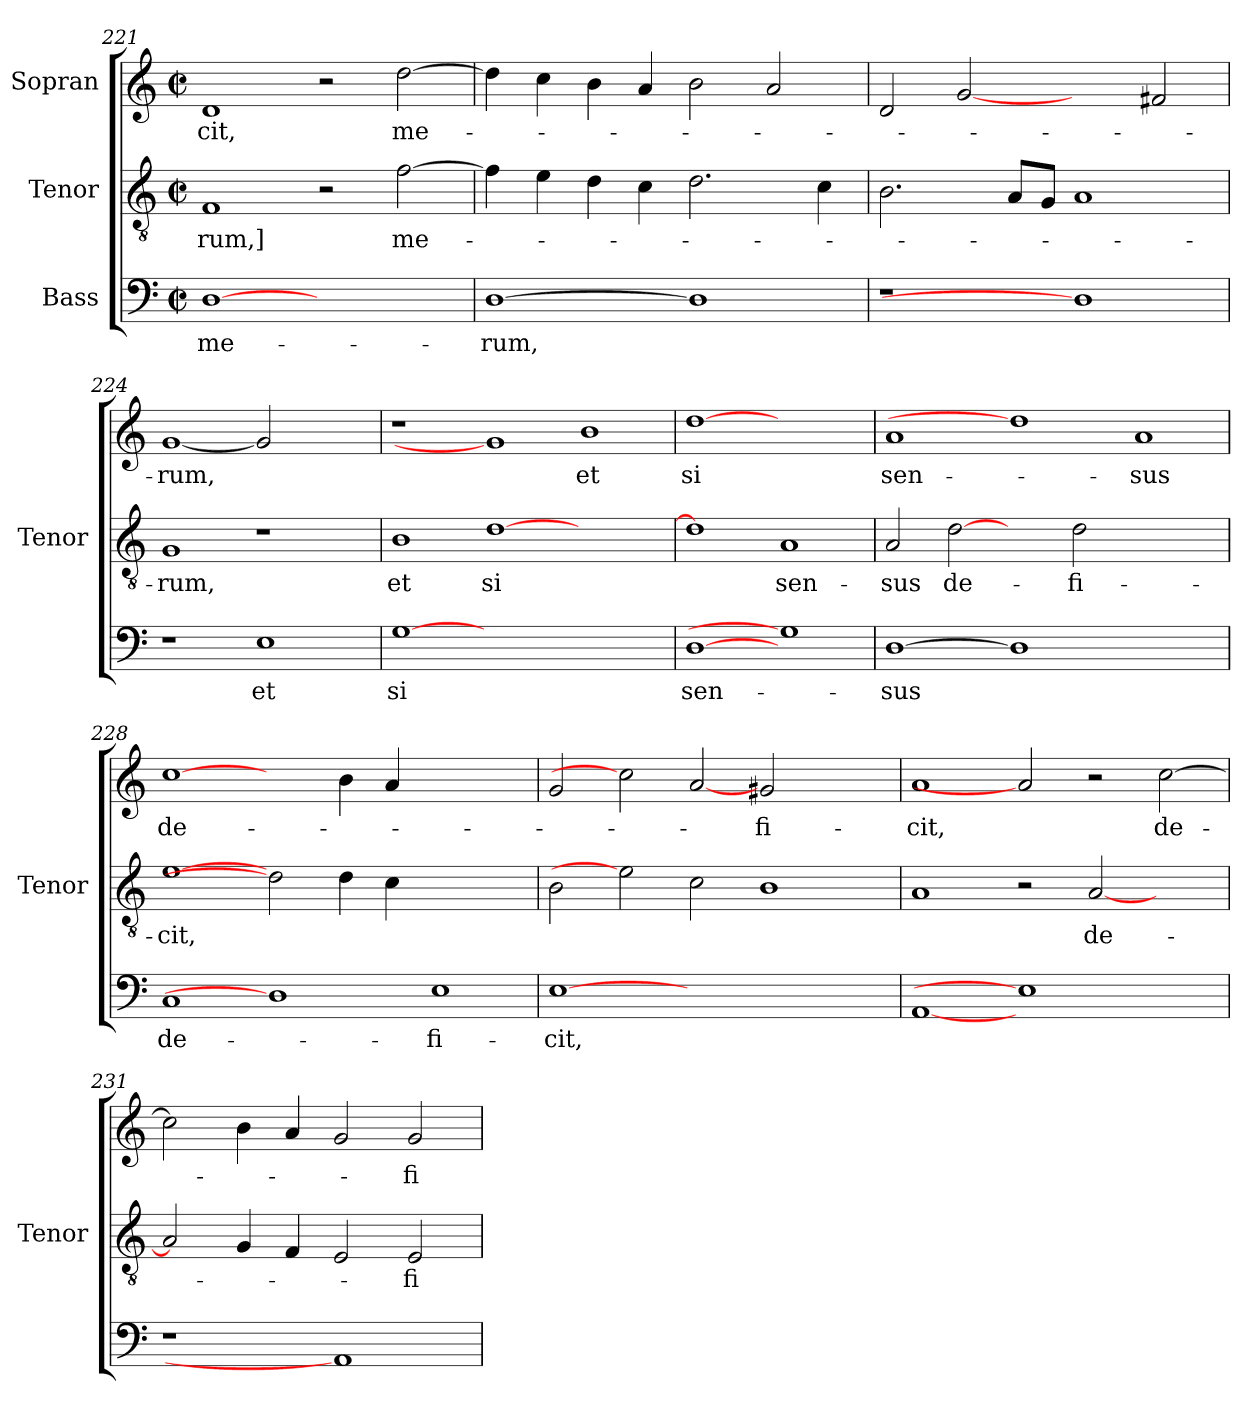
**kern	**text	**kern	**text	**kern	**text
*part3	*part3	*part2	*part2	*part1	*part1
*staff3	*staff3	*staff2	*staff2	*staff1	*staff1
*I"Bass	*	*I"Tenor	*	*I"Sopran	*
*	*	*I'Tenor	*	*	*
*clefF4	*	*clefGv2	*	*clefG2	*
*	*	*ITrd7c12	*	*	*
*k[]	*	*k[]	*	*k[]	*
*M2/2	*	*M2/2	*	*M2/2	*
*met(c|)	*	*met(c|)	*	*met(c|)	*
=221	=221	=221	=221	=221	=221
!	!LO:LY:b:color=#000000	!	!	!	!
!	!	!	!LO:LY:b:color=#000000	!	!
!	!	!	!	!	!LO:LY:b:color=#000000
[1Di	me-	1FFi	-rum,]	1di	-cit,
1ryy	.	2r	.	2r	.
!	!	!	!LO:LY:b:color=#000000	!	!
!	!	!	!	!	!LO:LY:b:color=#000000
.	.	[>2Fi\	me-	[>2ddi\	me-
=222	=222	=222	=222	=222	=222
!	!LO:LY:b:color=#000000	!	!	!	!
[1Di	-rum,	4Fi\]	.	4ddi\]	.
.	.	4Ei\	.	4cci\	.
.	.	4Di\	.	4bi\	.
.	.	4Ci\	.	4ai/	.
1Di]	.	2.Di\	.	2bi\	.
.	.	.	.	2ai/	.
.	.	4Ci\	.	.	.
=223	=223	=223	=223	=223	=223
!LO:N:vis=1	!	!	!	!	!
1r	.	2.BBi\	.	2di/	.
.	.	.	.	[2gi	.
.	.	8AAi/L	.	.	.
.	.	8GGi/J	.	.	.
1Di]	.	1AAi	.	2ryy	.
.	.	.	.	2f#Xi/	.
=224	=224	=224	=224	=224	=224
!	!	!	!LO:LY:b:color=#000000	!	!
!	!	!	!	!	!LO:LY:b:color=#000000
1r	.	1GGi	-rum,	[1gi	-rum,
!	!LO:LY:b:color=#000000	!	!	!	!
1Ei	et	1r	.	2gi]	.
.	.	.	.	2ryy	.
!!LO:LB:g=z
=225	=225	=225	=225	=225	=225
!	!LO:LY:b:color=#000000	!	!	!	!
!	!	!	!LO:LY:b:color=#000000	!	!
[1Gi	si	1BBi	et	1r	.
!	!	!	!LO:LY:b:color=#000000	!	!
0ryy	.	[>1Di	si	1gi]	.
!	!	!	!	!	!LO:LY:b:color=#000000
.	.	1ryy	.	1bi	et
=226	=226	=226	=226	=226	=226
!	!LO:LY:b:color=#000000	!	!	!	!
!	!	!	!	!	!LO:LY:b:color=#000000
[1Di	sen-	1Di]	.	[1ddi	si
!	!	!	!LO:LY:b:color=#000000	!	!
1Gi]	.	1AAi	sen-	1ryy	.
=227	=227	=227	=227	=227	=227
!	!LO:LY:b:color=#000000	!	!	!	!
!	!	!	!LO:LY:b:color=#000000	!	!
!	!	!	!	!	!LO:LY:b:color=#000000
[1Di	-sus	2AAi/	-sus	1ai	sen-
!	!	!	!LO:LY:b:color=#000000	!	!
.	.	[2Di	de-	.	.
1Di]	.	2ryy	.	1ddi]	.
!	!	!	!LO:LY:b:color=#000000	!	!
.	.	2Di\	-fi-	.	.
!	!	!	!	!	!LO:LY:b:color=#000000
1ryy	.	1ryy	.	1ai	-sus
=228	=228	=228	=228	=228	=228
!	!LO:LY:b:color=#000000	!	!	!	!
!	!	!	!LO:LY:b:color=#000000	!	!
!	!	!	!	!	!LO:LY:b:color=#000000
1Ci	de-	[1Ei	-cit,	[1cci	de-
1Di]	.	2Di]	.	2ryy	.
.	.	4Di\	.	4bi\	.
.	.	4Ci\	.	4ai/	.
!	!LO:LY:b:color=#000000	!	!	!	!
1Ei	-fi-	1ryy	.	1ryy	.
=229	=229	=229	=229	=229	=229
!	!LO:LY:b:color=#000000	!	!	!	!
[1Ei	-cit,	2BBi\	.	2gi/	.
.	.	2Ei]	.	2cci]	.
1.ryy	.	2Ci\	.	[2ai	.
!	!	!	!	!	!LO:LY:b:color=#000000
.	.	1BBi	.	2g#Xi/	-fi-
.	.	.	.	2ryy	.
=230	=230	=230	=230	=230	=230
!	!	!	!	!	!LO:LY:b:color=#000000
[1AAi	.	1AAi	.	1ai	-cit,
1Ei]	.	2r	.	2ai]	.
!	!	!	!LO:LY:b:color=#000000	!	!
.	.	[<2AAi/	de-	2r	.
!	!	!	!	!	!LO:LY:b:color=#000000
2ryy	.	2ryy	.	[>2cci\	de-
=231	=231	=231	=231	=231	=231
!LO:N:vis=1	!	!	!	!	!
1r	.	2AAi/]	.	2cci\]	.
.	.	4GGi/	.	4bi\	.
.	.	4FFi/	.	4ai/	.
1AAi]	.	2EEi/	.	2gi/	.
!	!	!	!LO:LY:b:color=#000000	!	!
!	!	!	!	!	!LO:LY:b:color=#000000
.	.	2EEi/	-fi-	2gi/	-fi-
=	=	=	=	=	=
*-	*-	*-	*-	*-	*-
